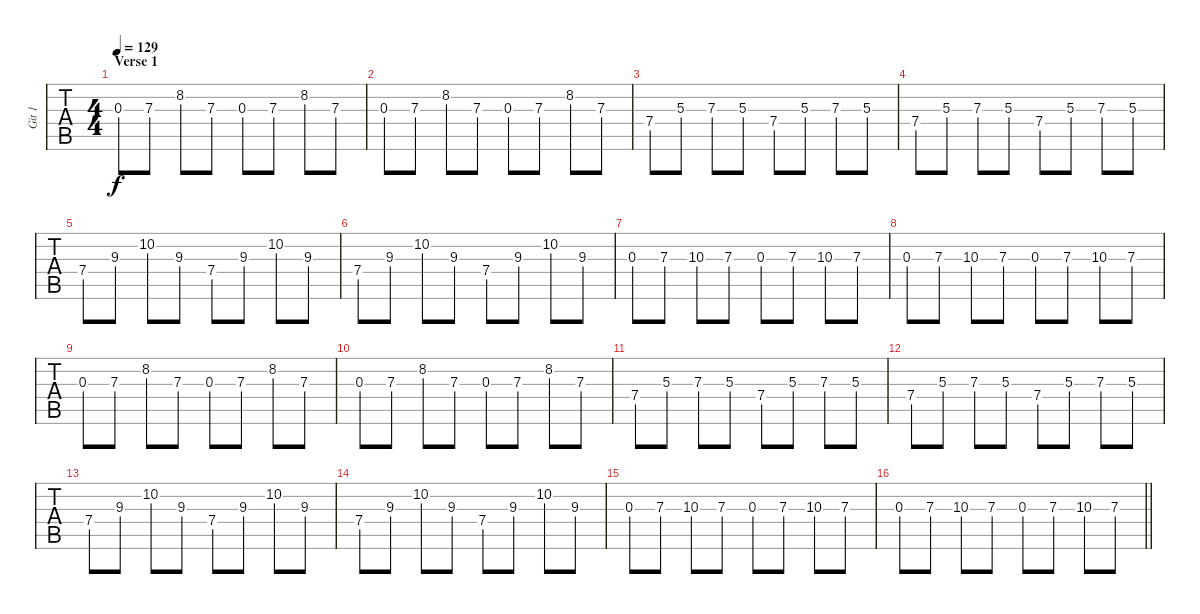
\track ("Git 1" "Git 1") {instrument distortionguitar}
\staff {tabs}
\tuning (B3 Gb3 D3 A2 E2 A1) {hide}
\ts (4 4)
\section ("" "Verse 1")
\tempo 129
\clef f4
\ks c
0.3.8{dy f} 7.3.8 8.2.8 7.3.8 0.3.8 7.3.8 8.2.8 7.3.8 |
0.3.8 7.3.8 8.2.8 7.3.8 0.3.8 7.3.8 8.2.8 7.3.8 |
7.4.8 5.3.8 7.3.8 5.3.8 7.4.8 5.3.8 7.3.8 5.3.8 |
7.4.8 5.3.8 7.3.8 5.3.8 7.4.8 5.3.8 7.3.8 5.3.8 |
7.4.8 9.3.8 10.2.8 9.3.8 7.4.8 9.3.8 10.2.8 9.3.8 |
7.4.8 9.3.8 10.2.8 9.3.8 7.4.8 9.3.8 10.2.8 9.3.8 |
0.3.8 7.3.8 10.3.8 7.3.8 0.3.8 7.3.8 10.3.8 7.3.8 |
0.3.8 7.3.8 10.3.8 7.3.8 0.3.8 7.3.8 10.3.8 7.3.8 |
0.3.8 7.3.8 8.2.8 7.3.8 0.3.8 7.3.8 8.2.8 7.3.8 |
0.3.8 7.3.8 8.2.8 7.3.8 0.3.8 7.3.8 8.2.8 7.3.8 |
7.4.8 5.3.8 7.3.8 5.3.8 7.4.8 5.3.8 7.3.8 5.3.8 |
7.4.8 5.3.8 7.3.8 5.3.8 7.4.8 5.3.8 7.3.8 5.3.8 |
7.4.8 9.3.8 10.2.8 9.3.8 7.4.8 9.3.8 10.2.8 9.3.8 |
7.4.8 9.3.8 10.2.8 9.3.8 7.4.8 9.3.8 10.2.8 9.3.8 |
0.3.8 7.3.8 10.3.8 7.3.8 0.3.8 7.3.8 10.3.8 7.3.8 |
\barLineRight lightlight
0.3.8 7.3.8 10.3.8 7.3.8 0.3.8 7.3.8 10.3.8 7.3.8
